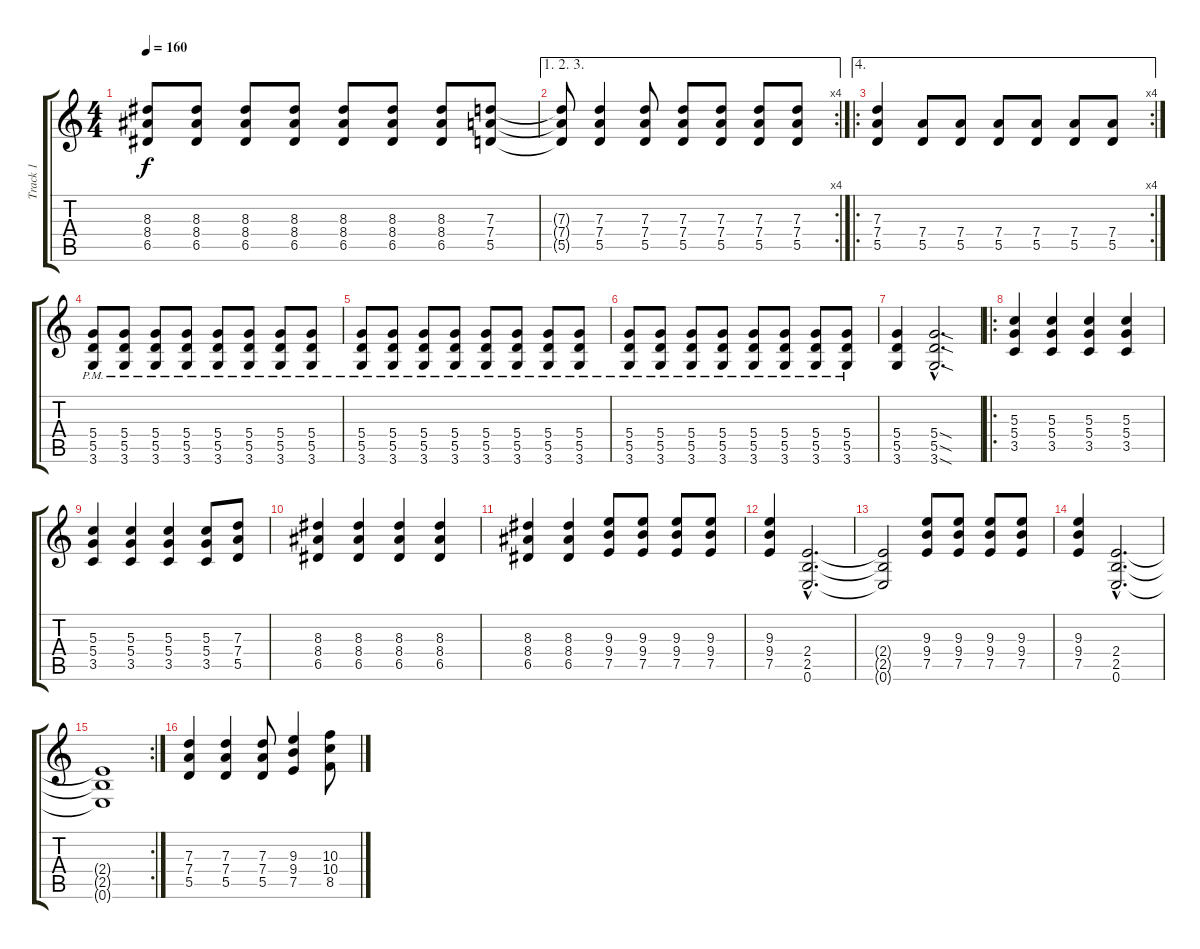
\track ("Track 1" "Track 1") {instrument distortionguitar}
\staff {score tabs}
\tuning (E4 B3 G3 D3 A2 E2) {hide}
\ts (4 4)
\tempo 160
\clef g2
\ks c
(8.3 8.4 6.5).8{dy f} (8.3 8.4 6.5).8 (8.3 8.4 6.5).8 (8.3 8.4 6.5).8 (8.3 8.4 6.5).8 (8.3 8.4 6.5).8 (8.3 8.4 6.5).8 (7.3 7.4 5.5).8 |
\ae (1 2 3)
\rc 4
(7.3{t} 7.4{t} 5.5{t}).8 (7.3 7.4 5.5).4 (7.3 7.4 5.5).8 (7.3 7.4 5.5).8 (7.3 7.4 5.5).8 (7.3 7.4 5.5).8 (7.3 7.4 5.5).8 |
\ae 4
\ro
\rc 4
(7.3 7.4 5.5).4 (7.4 5.5).8 (7.4 5.5).8 (7.4 5.5).8 (7.4 5.5).8 (7.4 5.5).8 (7.4 5.5).8 |
(5.4{pm} 5.5{pm} 3.6{pm}).8 (5.4{pm} 5.5{pm} 3.6{pm}).8 (5.4{pm} 5.5{pm} 3.6{pm}).8 (5.4{pm} 5.5{pm} 3.6{pm}).8 (5.4{pm} 5.5{pm} 3.6{pm}).8 (5.4{pm} 5.5{pm} 3.6{pm}).8 (5.4{pm} 5.5{pm} 3.6{pm}).8 (5.4{pm} 5.5{pm} 3.6{pm}).8 |
(5.4{pm} 5.5{pm} 3.6{pm}).8 (5.4{pm} 5.5{pm} 3.6{pm}).8 (5.4{pm} 5.5{pm} 3.6{pm}).8 (5.4{pm} 5.5{pm} 3.6{pm}).8 (5.4{pm} 5.5{pm} 3.6{pm}).8 (5.4{pm} 5.5{pm} 3.6{pm}).8 (5.4{pm} 5.5{pm} 3.6{pm}).8 (5.4{pm} 5.5{pm} 3.6{pm}).8 |
(5.4{pm} 5.5{pm} 3.6{pm}).8 (5.4{pm} 5.5{pm} 3.6{pm}).8 (5.4{pm} 5.5{pm} 3.6{pm}).8 (5.4{pm} 5.5{pm} 3.6{pm}).8 (5.4{pm} 5.5{pm} 3.6{pm}).8 (5.4{pm} 5.5{pm} 3.6{pm}).8 (5.4{pm} 5.5{pm} 3.6{pm}).8 (5.4{pm} 5.5{pm} 3.6{pm}).8 |
(5.4 5.5 3.6).4{instrument guitarfretnoise} (5.4{sod hac} 5.5{sod hac} 3.6{sod hac}).2{d} |
\ro
(5.3 5.4 3.5).4{instrument distortionguitar} (5.3 5.4 3.5).4{instrument distortionguitar} (5.3 5.4 3.5).4{instrument distortionguitar} (5.3 5.4 3.5).4{instrument distortionguitar} |
(5.3 5.4 3.5).4 (5.3 5.4 3.5).4 (5.3 5.4 3.5).4 (5.3 5.4 3.5).8 (7.3 7.4 5.5).8 |
(8.3 8.4 6.5).4 (8.3 8.4 6.5).4 (8.3 8.4 6.5).4 (8.3 8.4 6.5).4 |
(8.3 8.4 6.5).4 (8.3 8.4 6.5).4 (9.3 9.4 7.5).8 (9.3 9.4 7.5).8 (9.3 9.4 7.5).8 (9.3 9.4 7.5).8 |
(9.3 9.4 7.5).4 (2.4{hac} 2.5{hac} 0.6{hac}).2{d} |
(2.4{t} 2.5{t} 0.6{t}).2 (9.3 9.4 7.5).8 (9.3 9.4 7.5).8 (9.3 9.4 7.5).8 (9.3 9.4 7.5).8 |
(9.3 9.4 7.5).4 (2.4{hac} 2.5{hac} 0.6{hac}).2{d} |
\rc 2
(2.4{t} 2.5{t} 0.6{t}).1 |
(7.3 7.4 5.5).4 (7.3 7.4 5.5).4 (7.3 7.4 5.5).8 (9.3 9.4 7.5).4 (10.3 10.4 8.5).8
